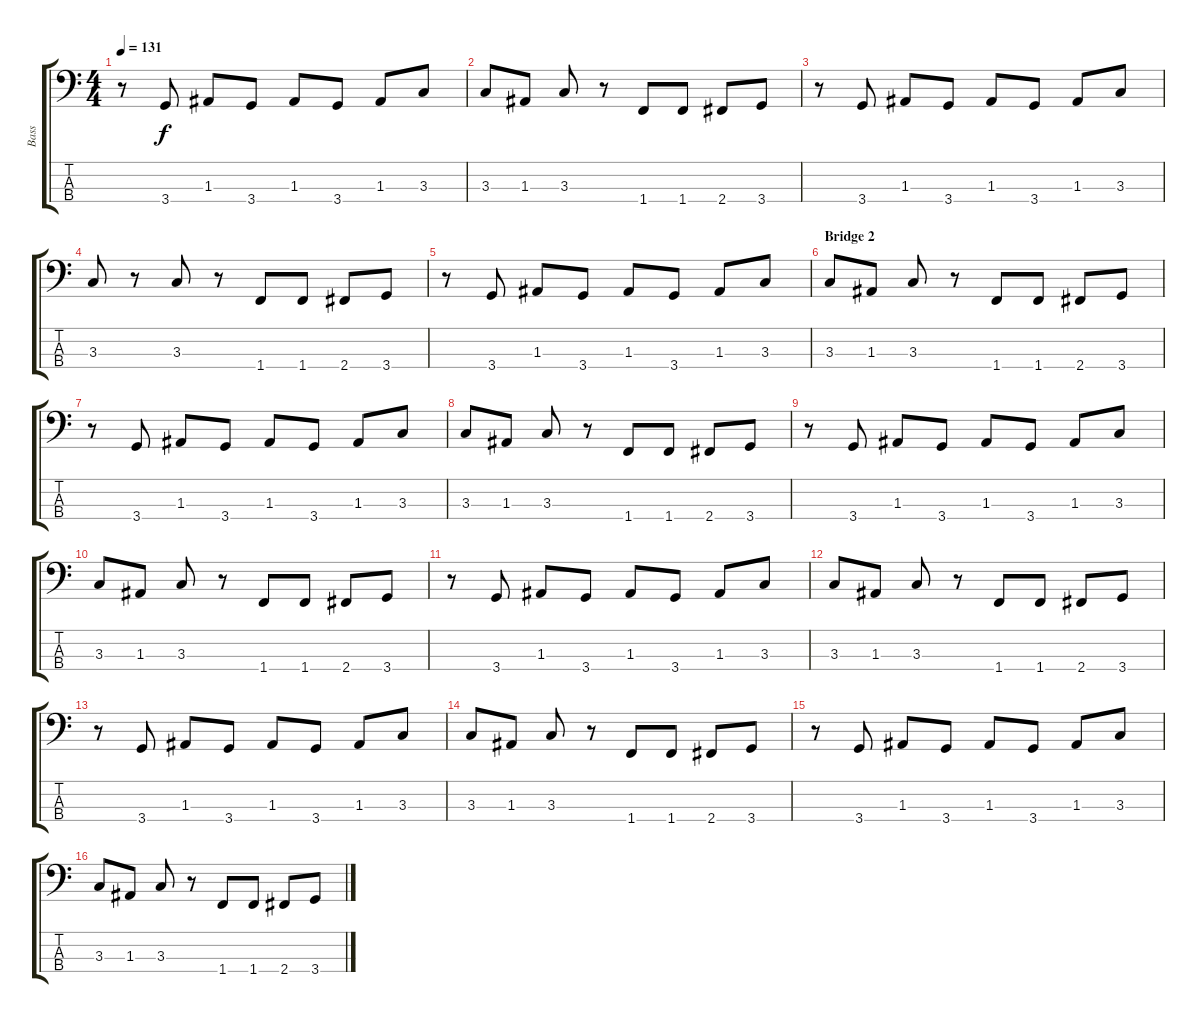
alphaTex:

\track ("Bass" "Bass") {instrument electricbassfinger}
\staff {score tabs}
\tuning (G2 D2 A1 E1) {hide}
\ts (4 4)
\tempo 131
\clef f4
\ks c
r.8{dy f} 3.4.8 1.3.8 3.4.8 1.3.8 3.4.8 1.3.8 3.3.8 |
3.3.8 1.3.8 3.3.8 r.8 1.4.8 1.4.8 2.4.8 3.4.8 |
r.8 3.4.8 1.3.8 3.4.8 1.3.8 3.4.8 1.3.8 3.3.8 |
3.3.8 r.8 3.3.8 r.8 1.4.8 1.4.8 2.4.8 3.4.8 |
r.8 3.4.8 1.3.8 3.4.8 1.3.8 3.4.8 1.3.8 3.3.8 |
\section ("" "Bridge 2")
3.3.8 1.3.8 3.3.8 r.8 1.4.8 1.4.8 2.4.8 3.4.8 |
r.8 3.4.8 1.3.8 3.4.8 1.3.8 3.4.8 1.3.8 3.3.8 |
3.3.8 1.3.8 3.3.8 r.8 1.4.8 1.4.8 2.4.8 3.4.8 |
r.8 3.4.8 1.3.8 3.4.8 1.3.8 3.4.8 1.3.8 3.3.8 |
3.3.8 1.3.8 3.3.8 r.8 1.4.8 1.4.8 2.4.8 3.4.8 |
r.8 3.4.8 1.3.8 3.4.8 1.3.8 3.4.8 1.3.8 3.3.8 |
3.3.8 1.3.8 3.3.8 r.8 1.4.8 1.4.8 2.4.8 3.4.8 |
r.8 3.4.8 1.3.8 3.4.8 1.3.8 3.4.8 1.3.8 3.3.8 |
3.3.8 1.3.8 3.3.8 r.8 1.4.8 1.4.8 2.4.8 3.4.8 |
r.8 3.4.8 1.3.8 3.4.8 1.3.8 3.4.8 1.3.8 3.3.8 |
3.3.8 1.3.8 3.3.8 r.8 1.4.8 1.4.8 2.4.8 3.4.8
